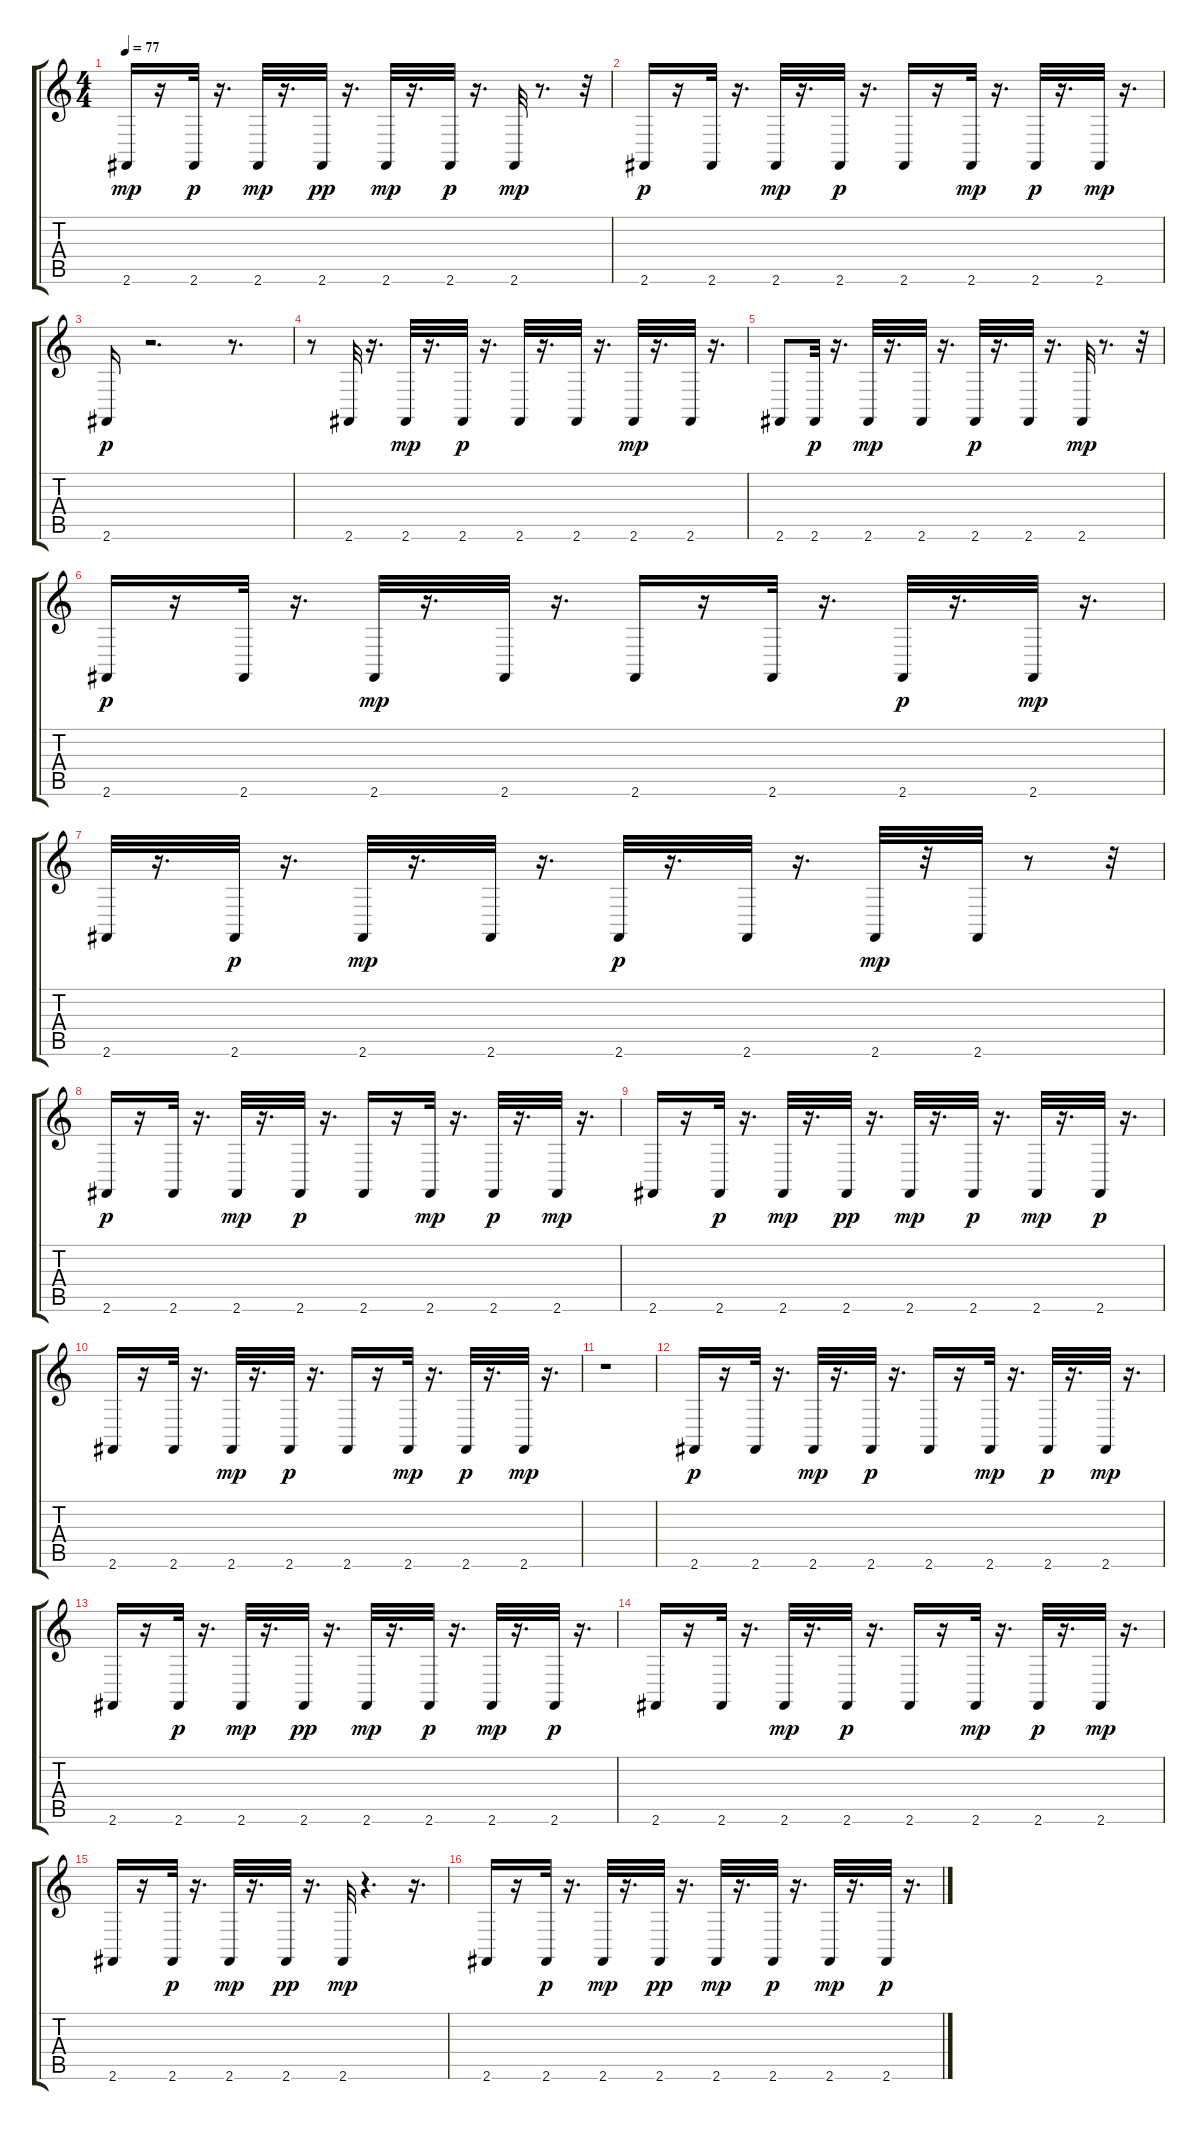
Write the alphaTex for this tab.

\track "" {instrument acousticgrandpiano}
\staff {score tabs}
\tuning (E4 B3 G3 D3 A2 E2) {hide}
\ts (4 4)
\tempo 77
\clef g2
\ks c
2.6.16{dy mp} r.16 2.6.32{dy p} r.16{d} 2.6.32{dy mp} r.16{d} 2.6.32{dy pp} r.16{d} 2.6.32{dy mp} r.16{d} 2.6.32{dy p} r.16{d} 2.6.32{dy mp} r.8{d} r.32 |
2.6.16{dy p} r.16 2.6.32 r.16{d} 2.6.32{dy mp} r.16{d} 2.6.32{dy p} r.16{d} 2.6.16 r.16 2.6.32{dy mp} r.16{d} 2.6.32{dy p} r.16{d} 2.6.32{dy mp} r.16{d} |
2.6.16{dy p} r.2{d} r.8{d} |
r.8 2.6.32 r.16{d} 2.6.32{dy mp} r.16{d} 2.6.32{dy p} r.16{d} 2.6.32 r.16{d} 2.6.32 r.16{d} 2.6.32{dy mp} r.16{d} 2.6.32 r.16{d} |
2.6.8 2.6.32{dy p} r.16{d} 2.6.32{dy mp} r.16{d} 2.6.32 r.16{d} 2.6.32{dy p} r.16{d} 2.6.32 r.16{d} 2.6.32{dy mp} r.8{d} r.32 |
2.6.16{dy p} r.16 2.6.32 r.16{d} 2.6.32{dy mp} r.16{d} 2.6.32 r.16{d} 2.6.16 r.16 2.6.32 r.16{d} 2.6.32{dy p} r.16{d} 2.6.32{dy mp} r.16{d} |
2.6.32 r.16{d} 2.6.32{dy p} r.16{d} 2.6.32{dy mp} r.16{d} 2.6.32 r.16{d} 2.6.32{dy p} r.16{d} 2.6.32 r.16{d} 2.6.32{dy mp} r.32 2.6.32 r.8 r.32 |
2.6.16{dy p} r.16 2.6.32 r.16{d} 2.6.32{dy mp} r.16{d} 2.6.32{dy p} r.16{d} 2.6.16 r.16 2.6.32{dy mp} r.16{d} 2.6.32{dy p} r.16{d} 2.6.32{dy mp} r.16{d} |
2.6.16 r.16 2.6.32{dy p} r.16{d} 2.6.32{dy mp} r.16{d} 2.6.32{dy pp} r.16{d} 2.6.32{dy mp} r.16{d} 2.6.32{dy p} r.16{d} 2.6.32{dy mp} r.16{d} 2.6.32{dy p} r.16{d} |
2.6.16 r.16 2.6.32 r.16{d} 2.6.32{dy mp} r.16{d} 2.6.32{dy p} r.16{d} 2.6.16 r.16 2.6.32{dy mp} r.16{d} 2.6.32{dy p} r.16{d} 2.6.32{dy mp} r.16{d} |
r.1 |
2.6.16{dy p} r.16 2.6.32 r.16{d} 2.6.32{dy mp} r.16{d} 2.6.32{dy p} r.16{d} 2.6.16 r.16 2.6.32{dy mp} r.16{d} 2.6.32{dy p} r.16{d} 2.6.32{dy mp} r.16{d} |
2.6.16 r.16 2.6.32{dy p} r.16{d} 2.6.32{dy mp} r.16{d} 2.6.32{dy pp} r.16{d} 2.6.32{dy mp} r.16{d} 2.6.32{dy p} r.16{d} 2.6.32{dy mp} r.16{d} 2.6.32{dy p} r.16{d} |
2.6.16 r.16 2.6.32 r.16{d} 2.6.32{dy mp} r.16{d} 2.6.32{dy p} r.16{d} 2.6.16 r.16 2.6.32{dy mp} r.16{d} 2.6.32{dy p} r.16{d} 2.6.32{dy mp} r.16{d} |
2.6.16 r.16 2.6.32{dy p} r.16{d} 2.6.32{dy mp} r.16{d} 2.6.32{dy pp} r.16{d} 2.6.32{dy mp} r.4{d} r.16{d} |
2.6.16 r.16 2.6.32{dy p} r.16{d} 2.6.32{dy mp} r.16{d} 2.6.32{dy pp} r.16{d} 2.6.32{dy mp} r.16{d} 2.6.32{dy p} r.16{d} 2.6.32{dy mp} r.16{d} 2.6.32{dy p} r.16{d}
